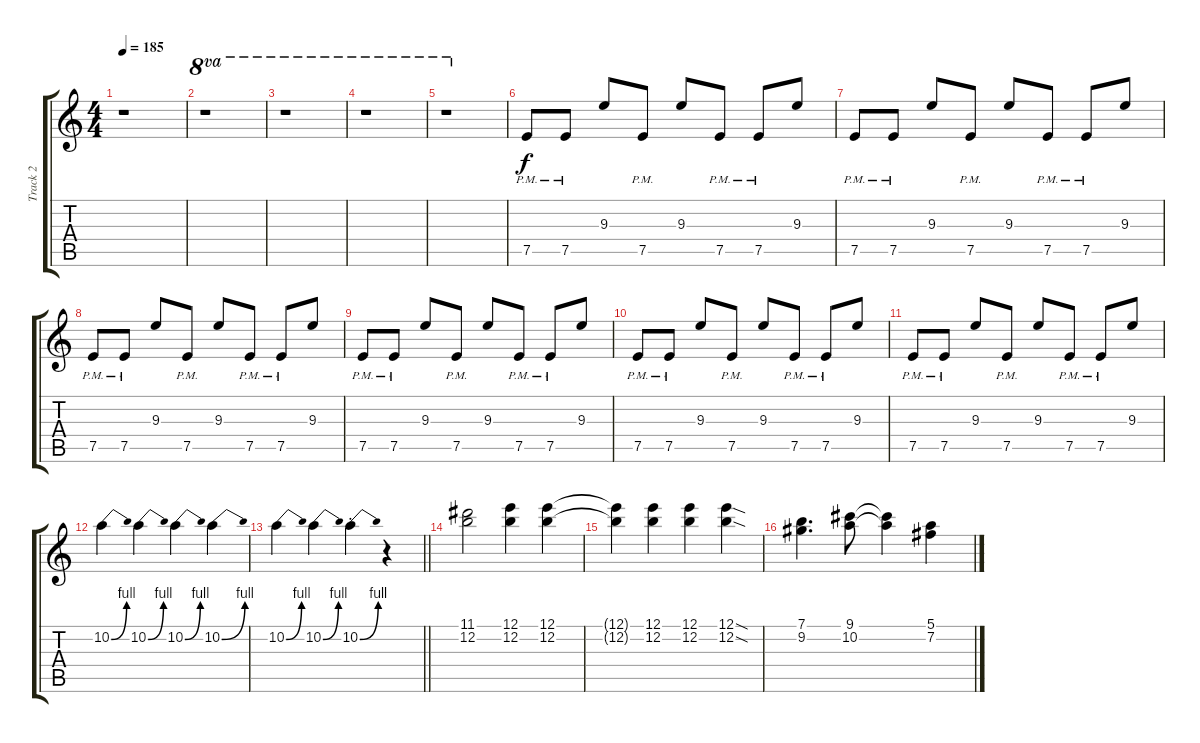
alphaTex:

\track ("Track 2" "Track 2") {instrument overdrivenguitar}
\staff {score tabs}
\tuning (E4 B3 G3 D3 A2 E2) {hide}
\ts (4 4)
\tempo 185
\clef g2
\ks c
r.1{dy ff} |
r.1{ot 8va} |
r.1{ot 8va} |
r.1{ot 8va} |
r.1{ot 8va} |
7.5{pm}.8{dy f instrument overdrivenguitar} 7.5{pm}.8 9.3.8 7.5{pm}.8 9.3.8 7.5{pm}.8 7.5{pm}.8 9.3.8 |
7.5{pm}.8 7.5{pm}.8 9.3.8 7.5{pm}.8 9.3.8 7.5{pm}.8 7.5{pm}.8 9.3.8 |
7.5{pm}.8 7.5{pm}.8 9.3.8 7.5{pm}.8 9.3.8 7.5{pm}.8 7.5{pm}.8 9.3.8 |
7.5{pm}.8 7.5{pm}.8 9.3.8 7.5{pm}.8 9.3.8 7.5{pm}.8 7.5{pm}.8 9.3.8 |
7.5{pm}.8 7.5{pm}.8 9.3.8 7.5{pm}.8 9.3.8 7.5{pm}.8 7.5{pm}.8 9.3.8 |
7.5{pm}.8 7.5{pm}.8 9.3.8 7.5{pm}.8 9.3.8 7.5{pm}.8 7.5{pm}.8 9.3.8 |
10.2{be (bend 0 0 60 4)}.4 10.2{be (bend 0 0 60 4)}.4 10.2{be (bend 0 0 60 4)}.4 10.2{be (bend 0 0 60 4)}.4 |
\barLineRight lightlight
10.2{be (bend 0 0 60 4)}.4 10.2{be (bend 0 0 60 4)}.4 10.2{be (bend 0 0 60 4) st}.4 r.4 |
(11.1 12.2).2 (12.1 12.2).4 (12.1 12.2).4 |
(12.1{t} 12.2{t}).4 (12.1 12.2).4 (12.1 12.2).4 (12.1{sod} 12.2{sod}).4 |
(7.1 9.2).4{d} (9.1 10.2).8 (9.1{t} 10.2{t}).4 (5.1 7.2).4
